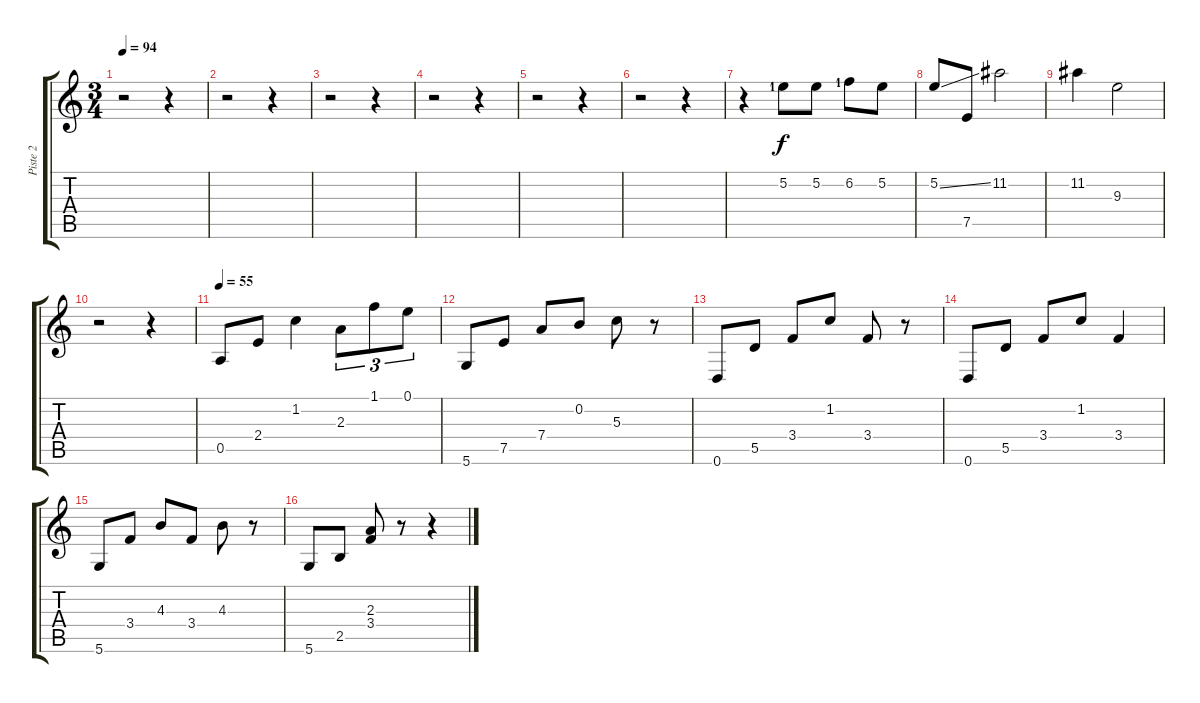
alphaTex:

\track ("Piste 2" "Piste 2") {instrument acousticguitarnylon}
\staff {score tabs}
\tuning (E4 B3 G3 D3 A2 D2) {hide}
\ts (3 4)
\tempo 94
\clef g2
\ks c
r.2{dy f instrument acousticguitarnylon} r.4 |
r.2 r.4 |
r.2 r.4 |
r.2 r.4 |
r.2 r.4 |
r.2 r.4 |
r.4 5.2{lf 2}.8 5.2.8 6.2{lf 2}.8 5.2.8 |
5.2{ss}.8 7.5.8 11.2.2 |
11.2.4 9.3.2 |
r.2 r.4 |
\tempo 55
0.5.8 2.4.8 1.2.4 2.3.8{tu (3 2)} 1.1.8{tu (3 2)} 0.1.8{tu (3 2)} |
5.6.8 7.5.8 7.4.8 0.2.8 5.3.8 r.8 |
0.6.8 5.5.8 3.4.8 1.2.8 3.4.8 r.8 |
0.6.8 5.5.8 3.4.8 1.2.8 3.4.4 |
5.6.8 3.4.8 4.3.8 3.4.8 4.3.8 r.8 |
5.6.8 2.5.8 (2.3 3.4).8 r.8 r.4
